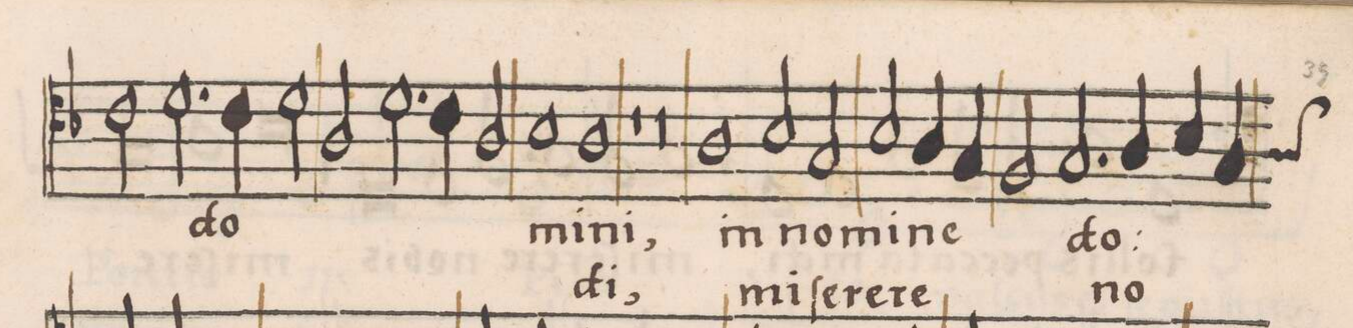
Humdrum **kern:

**kern	**text	**text
*I"BASSVS	*	*
*clefC4	*	*
*k[b-]	*	*
*met(C|)	*	*
*M2/1	*	*
2c\	.	.
2.d\	do-	.
=98-	=98-	=98-
4c\	.	.
2d\	.	.
2A/	.	.
2.d\	.	.
=99-	=99-	=99-
4c\	.	.
2A/	.	.
1B-	-mi-	.
=100-	=100-	=100-
1A	-ni,	-di,
1r	.	.
=101-	=101-	=101-
0r	.	.
=102-	=102-	=102-
1A	in	.
2B-/	no-	mi-
2G/	.	-ſe-
=103	=103	=103
2B-/	-mi-	-re-
4A/	-ne	-re
4G/	.	.
2F/	.	.
2.G/	do-	no-
=104-	=104-	=104-
4A/	.	.
4B-/	.	.
4G/	.	.
*custos:A	*	*
*-	*-	*-
